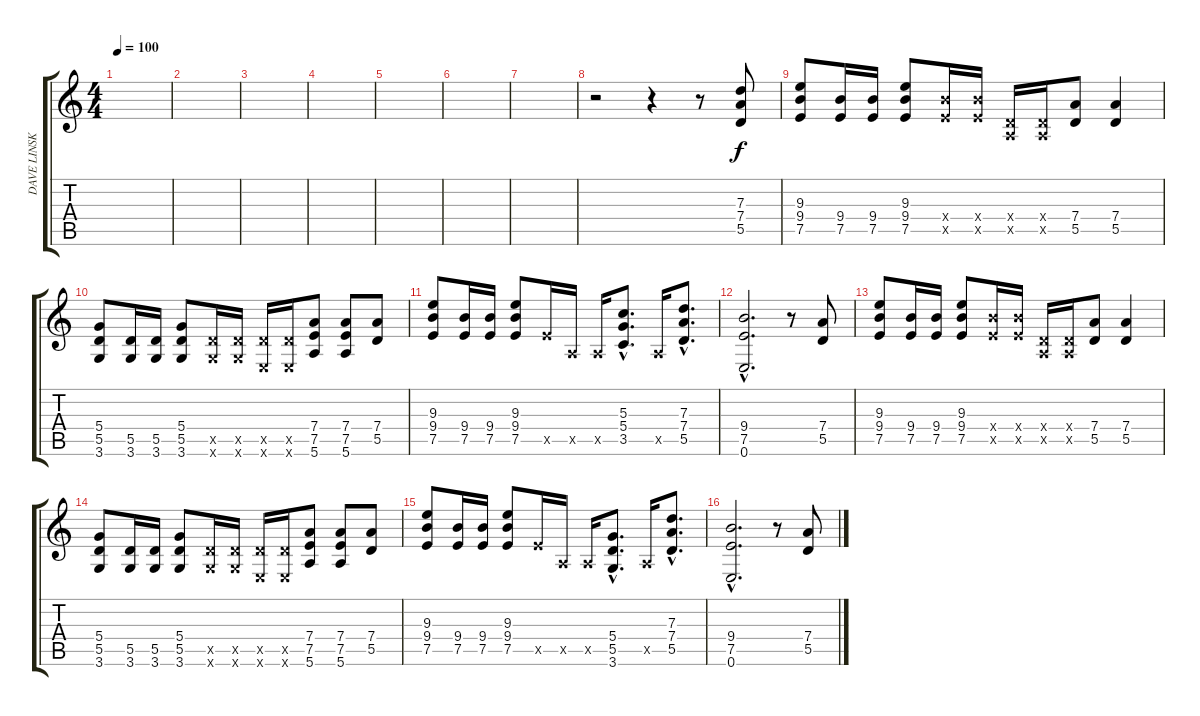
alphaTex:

\track ("DAVE LINSK-solo guitar" "DAVE LINSK") {instrument overdrivenguitar}
\staff {score tabs}
\tuning (E4 B3 G3 D3 A2 E2) {hide}
\ts (4 4)
\tempo 100
\clef g2
\ks c
|
|
|
|
|
|
|
r.2 r.4 r.8 (7.3 7.4 5.5).8 |
(9.3 9.4 7.5).8 (9.4 7.5).16 (9.4 7.5).16 (9.3 9.4 7.5).8 (9.4{x} 7.5{x}).16 (9.4{x} 7.5{x}).16 (0.4{x} 0.5{x}).16 (0.4{x} 0.5{x}).16 (7.4 5.5).8 (7.4 5.5).4 |
(5.4 5.5 3.6).8 (5.5 3.6).16 (5.5 3.6).16 (5.4 5.5 3.6).8 (5.5{x} 3.6{x}).16 (5.5{x} 3.6{x}).16 (5.5{x} 0.6{x}).16 (5.5{x} 0.6{x}).16 (7.4 7.5 5.6).8 (7.4 7.5 5.6).8 (7.4 5.5).8 |
(9.3 9.4 7.5).8 (9.4 7.5).16 (9.4 7.5).16 (9.3 9.4 7.5).8 7.5{x}.16 0.5{x}.16 0.5{x}.16 (5.3{hac} 5.4{hac} 3.5{hac}).8{d} 0.5{x}.16 (7.3{hac} 7.4{hac} 5.5{hac}).8{d} |
(9.4{hac} 7.5{hac} 0.6{hac}).2{d} r.8 (7.4 5.5).8 |
(9.3 9.4 7.5).8 (9.4 7.5).16 (9.4 7.5).16 (9.3 9.4 7.5).8 (9.4{x} 7.5{x}).16 (9.4{x} 7.5{x}).16 (0.4{x} 0.5{x}).16 (0.4{x} 0.5{x}).16 (7.4 5.5).8 (7.4 5.5).4 |
(5.4 5.5 3.6).8 (5.5 3.6).16 (5.5 3.6).16 (5.4 5.5 3.6).8 (5.5{x} 3.6{x}).16 (5.5{x} 3.6{x}).16 (5.5{x} 0.6{x}).16 (5.5{x} 0.6{x}).16 (7.4 7.5 5.6).8 (7.4 7.5 5.6).8 (7.4 5.5).8 |
(9.3 9.4 7.5).8 (9.4 7.5).16 (9.4 7.5).16 (9.3 9.4 7.5).8 7.5{x}.16 0.5{x}.16 0.5{x}.16 (5.4{hac} 5.5{hac} 3.6{hac}).8{d} 0.5{x}.16 (7.3{hac} 7.4{hac} 5.5{hac}).8{d} |
(9.4{hac} 7.5{hac} 0.6{hac}).2{d} r.8 (7.4 5.5).8
